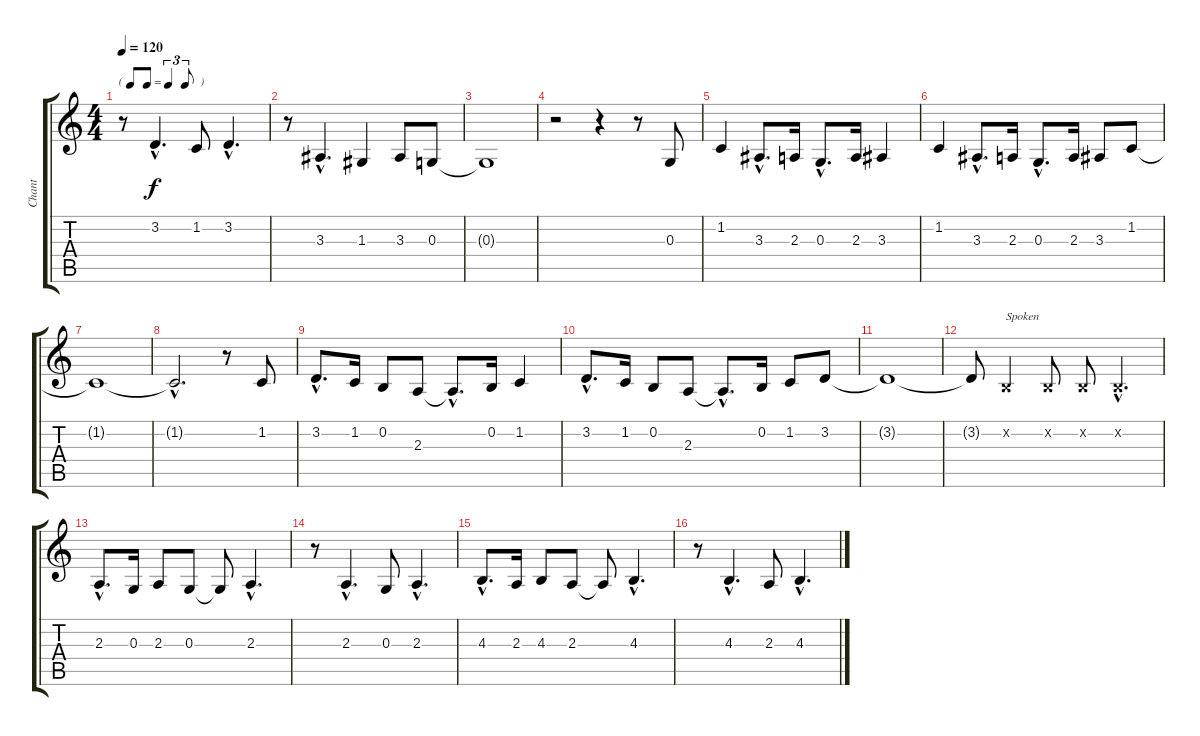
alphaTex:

\track ("Chant" "Chant") {instrument flute}
\staff {score tabs}
\tuning (E4 B3 G3 D3 A2 E2) {hide}
\ts (4 4)
\tf triplet8th
\tempo 120
\clef g2
\ks c
r.8{dy f} 3.2{hac}.4{d} 1.2.8 3.2{hac}.4{d} |
r.8 3.3{hac}.4{d} 1.3.4 3.3.8 0.3.8 |
0.3{t}.1 |
r.2 r.4 r.8 0.3.8 |
1.2.4 3.3{hac}.8{d} 2.3.16 0.3{hac}.8{d} 2.3.16 3.3.4 |
1.2.4 3.3{hac}.8{d} 2.3.16 0.3{hac}.8{d} 2.3.16 3.3.8 1.2.8 |
1.2{t}.1 |
1.2{hac t}.2{d} r.8 1.2.8 |
3.2{hac}.8{d} 1.2.16 0.2.8 2.3.8 2.3{hac t}.8{d} 0.2.16 1.2.4 |
3.2{hac}.8{d} 1.2.16 0.2.8 2.3.8 2.3{hac t}.8{d} 0.2.16 1.2.8 3.2.8 |
3.2{t}.1 |
3.2{t}.8 0.2{x}.4{txt "Spoken"} 0.2{x}.8 0.2{x}.8 0.2{hac x}.4{d} |
2.3{hac}.8{d} 0.3.16 2.3.8 0.3.8 0.3{t}.8 2.3{hac}.4{d} |
r.8 2.3{hac}.4{d} 0.3.8 2.3{hac}.4{d} |
4.3{hac}.8{d} 2.3.16 4.3.8 2.3.8 2.3{t}.8 4.3{hac}.4{d} |
r.8 4.3{hac}.4{d} 2.3.8 4.3{hac}.4{d}
